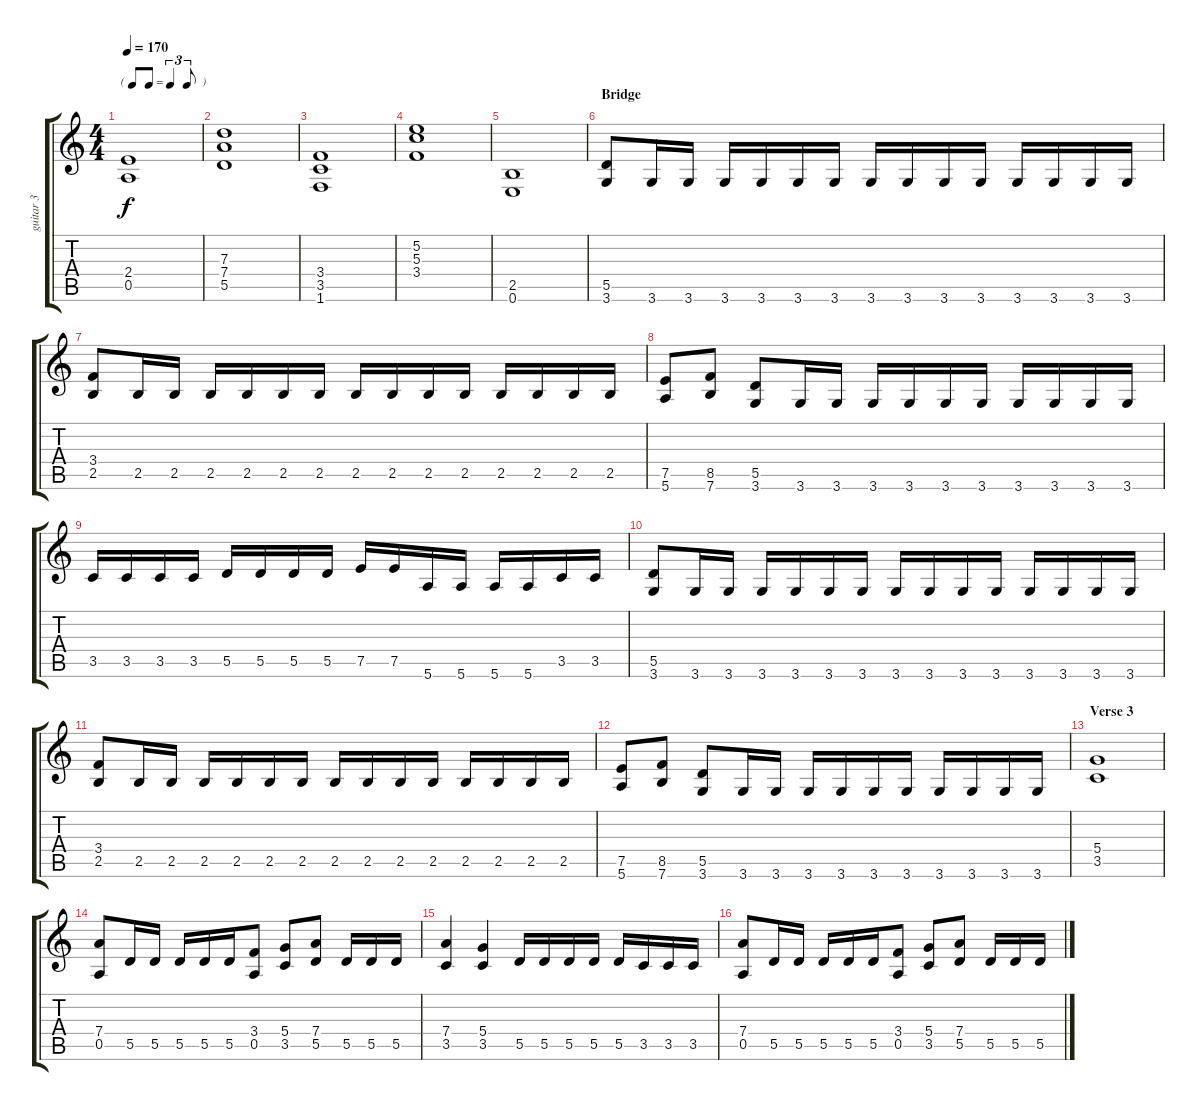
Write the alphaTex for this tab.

\track ("guitar 3" "guitar 3") {instrument distortionguitar}
\staff {score tabs}
\tuning (E4 B3 G3 D3 A2 E2) {hide}
\ts (4 4)
\tf triplet8th
\tempo 170
\clef g2
\ks c
(2.4 0.5).1{dy f} |
(7.3 7.4 5.5).1 |
(3.4 3.5 1.6).1 |
(5.2 5.3 3.4).1 |
(2.5 0.6).1 |
\section ("" "Bridge")
(5.5 3.6).8 3.6.16 3.6.16 3.6.16 3.6.16 3.6.16 3.6.16 3.6.16 3.6.16 3.6.16 3.6.16 3.6.16 3.6.16 3.6.16 3.6.16 |
(3.4 2.5).8 2.5.16 2.5.16 2.5.16 2.5.16 2.5.16 2.5.16 2.5.16 2.5.16 2.5.16 2.5.16 2.5.16 2.5.16 2.5.16 2.5.16 |
(7.5 5.6).8 (8.5 7.6).8 (5.5 3.6).8 3.6.16 3.6.16 3.6.16 3.6.16 3.6.16 3.6.16 3.6.16 3.6.16 3.6.16 3.6.16 |
3.5.16 3.5.16 3.5.16 3.5.16 5.5.16 5.5.16 5.5.16 5.5.16 7.5.16 7.5.16 5.6.16 5.6.16 5.6.16 5.6.16 3.5.16 3.5.16 |
(5.5 3.6).8 3.6.16 3.6.16 3.6.16 3.6.16 3.6.16 3.6.16 3.6.16 3.6.16 3.6.16 3.6.16 3.6.16 3.6.16 3.6.16 3.6.16 |
(3.4 2.5).8 2.5.16 2.5.16 2.5.16 2.5.16 2.5.16 2.5.16 2.5.16 2.5.16 2.5.16 2.5.16 2.5.16 2.5.16 2.5.16 2.5.16 |
(7.5 5.6).8 (8.5 7.6).8 (5.5 3.6).8 3.6.16 3.6.16 3.6.16 3.6.16 3.6.16 3.6.16 3.6.16 3.6.16 3.6.16 3.6.16 |
\section ("" "Verse 3")
(5.4 3.5).1 |
(7.4 0.5).8 5.5.16 5.5.16 5.5.16 5.5.16 5.5.16 (3.4 0.5).8 (5.4 3.5).8 (7.4 5.5).8 5.5.16 5.5.16 5.5.16 |
(7.4 3.5).4 (5.4 3.5).4 5.5.16 5.5.16 5.5.16 5.5.16 5.5.16 3.5.16 3.5.16 3.5.16 |
(7.4 0.5).8 5.5.16 5.5.16 5.5.16 5.5.16 5.5.16 (3.4 0.5).8 (5.4 3.5).8 (7.4 5.5).8 5.5.16 5.5.16 5.5.16
